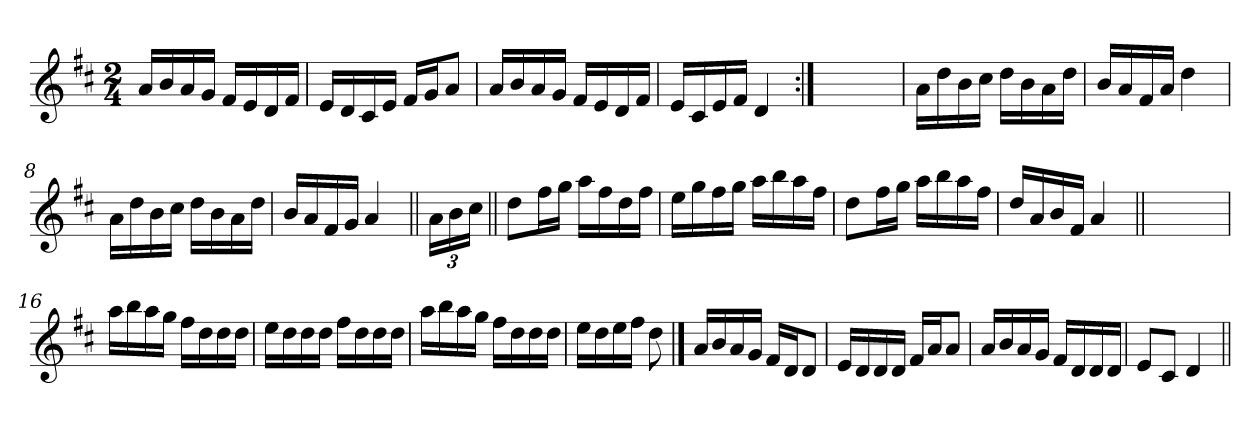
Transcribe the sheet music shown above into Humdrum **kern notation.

**kern
*part1
*staff1
*clefG2
*k[f#c#]
*D:
*M2/4
=1
16a/LL
16b/
16a/
16g/JJ
16f#/LL
16e/
16d/
16f#/JJ
=2
16e/LL
16d/
16c#/
16e/JJ
16f#/LL
16g/J
8a/J
=3
16a/LL
16b/
16a/
16g/JJ
16f#/LL
16e/
16d/
16f#/JJ
=4
16e/LL
16c#/
16e/
16f#/JJ
4d/
=5:|!
2ryy
=6
16a\LL
16dd\
16b\
16cc#\JJ
16dd\LL
16b\
16a\
16dd\JJ
=7
16b/LL
16a/
16f#/
16a/JJ
4dd\
!!LO:LB:g=z
=8
16a\LL
16dd\
16b\
16cc#\JJ
16dd\LL
16b\
16a\
16dd\JJ
=9
16b/LL
16a/
16f#/
16g/JJ
4a/
=10||
*Xbrackettup
24a\LL
24b\
24cc#\JJ
=11||
8dd\L
16ff#\L
16gg\JJ
16aa\LL
16ff#\
16dd\
16ff#\JJ
=12
16ee\LL
16gg\
16ff#\
16gg\JJ
16aa\LL
16bb\
16aa\
16ff#\JJ
=13
8dd\L
16ff#\L
16gg\JJ
16aa\LL
16bb\
16aa\
16ff#\JJ
=14
16dd/LL
16a/
16b/
16f#/JJ
4a/
=15||
2ryy
!!LO:LB:g=z
=16
16aa\LL
16bb\
16aa\
16gg\JJ
16ff#\LL
16dd\
16dd\
16dd\JJ
=17
16ee\LL
16dd\
16dd\
16dd\JJ
16ff#\LL
16dd\
16dd\
16dd\JJ
=18
16aa\LL
16bb\
16aa\
16gg\JJ
16ff#\LL
16dd\
16dd\
16dd\JJ
=19
16ee\LL
16dd\
16ee\
16ff#\JJ
8dd\
==20
16a/LL
16b/
16a/
16g/JJ
16f#/LL
16d/J
8d/J
=21
16e/LL
16d/
16d/
16d/JJ
16f#/LL
16a/J
8a/J
!!LO:LB:g=z
=22
16a/LL
16b/
16a/
16g/JJ
16f#/LL
16d/
16d/
16d/JJ
=23
8e/L
8c#/J
4d/
=||
*-
